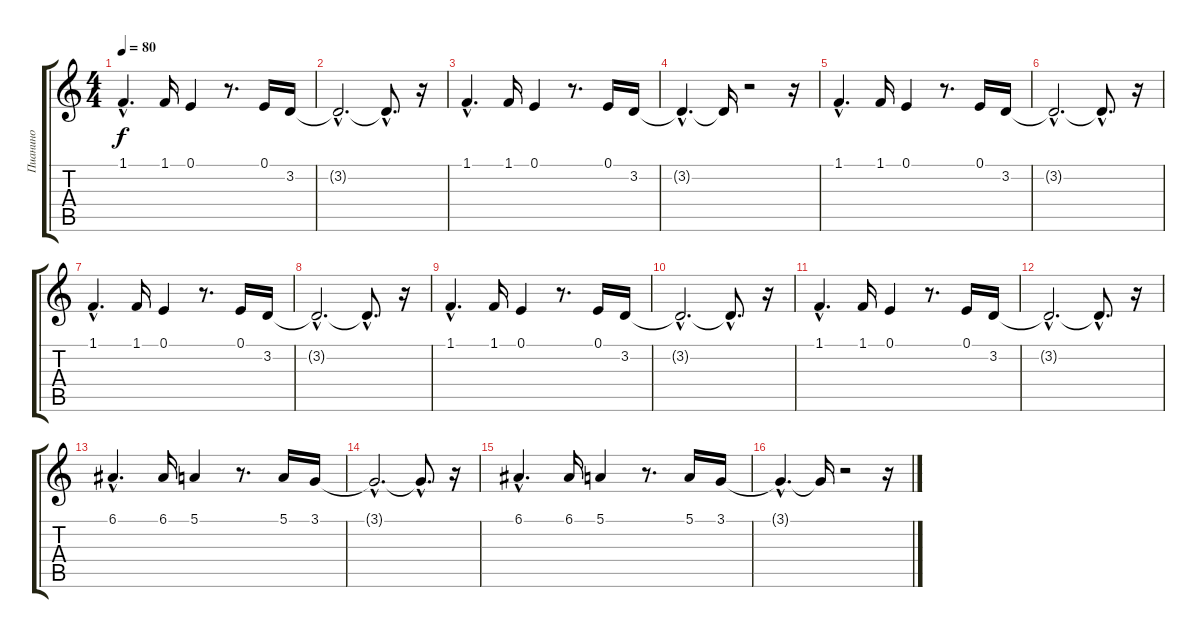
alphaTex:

\track ("Пианино" "Пианино") {instrument acousticgrandpiano}
\staff {score tabs}
\tuning (E4 B3 G3 D3 A2 E2) {hide}
\ts (4 4)
\tempo 80
\clef g2
\ks c
1.1{hac}.4{d dy f instrument acousticgrandpiano} 1.1.16 0.1.4 r.8{d} 0.1.16 3.2.16 |
3.2{hac t}.2{d} 3.2{hac t}.8{d} r.16 |
1.1{hac}.4{d} 1.1.16 0.1.4 r.8{d} 0.1.16 3.2.16 |
3.2{hac t}.4{d} 3.2{t}.16 r.2 r.16 |
1.1{hac}.4{d} 1.1.16 0.1.4 r.8{d} 0.1.16 3.2.16 |
3.2{hac t}.2{d} 3.2{hac t}.8{d} r.16 |
1.1{hac}.4{d} 1.1.16 0.1.4 r.8{d} 0.1.16 3.2.16 |
3.2{hac t}.2{d} 3.2{hac t}.8{d} r.16 |
1.1{hac}.4{d} 1.1.16 0.1.4 r.8{d} 0.1.16 3.2.16 |
3.2{hac t}.2{d} 3.2{hac t}.8{d} r.16 |
1.1{hac}.4{d} 1.1.16 0.1.4 r.8{d} 0.1.16 3.2.16 |
3.2{hac t}.2{d} 3.2{hac t}.8{d} r.16 |
6.1{hac}.4{d} 6.1.16 5.1.4 r.8{d} 5.1.16 3.1.16 |
3.1{hac t}.2{d} 3.1{hac t}.8{d} r.16 |
6.1{hac}.4{d} 6.1.16 5.1.4 r.8{d} 5.1.16 3.1.16 |
3.1{hac t}.4{d} 3.1{t}.16 r.2 r.16
